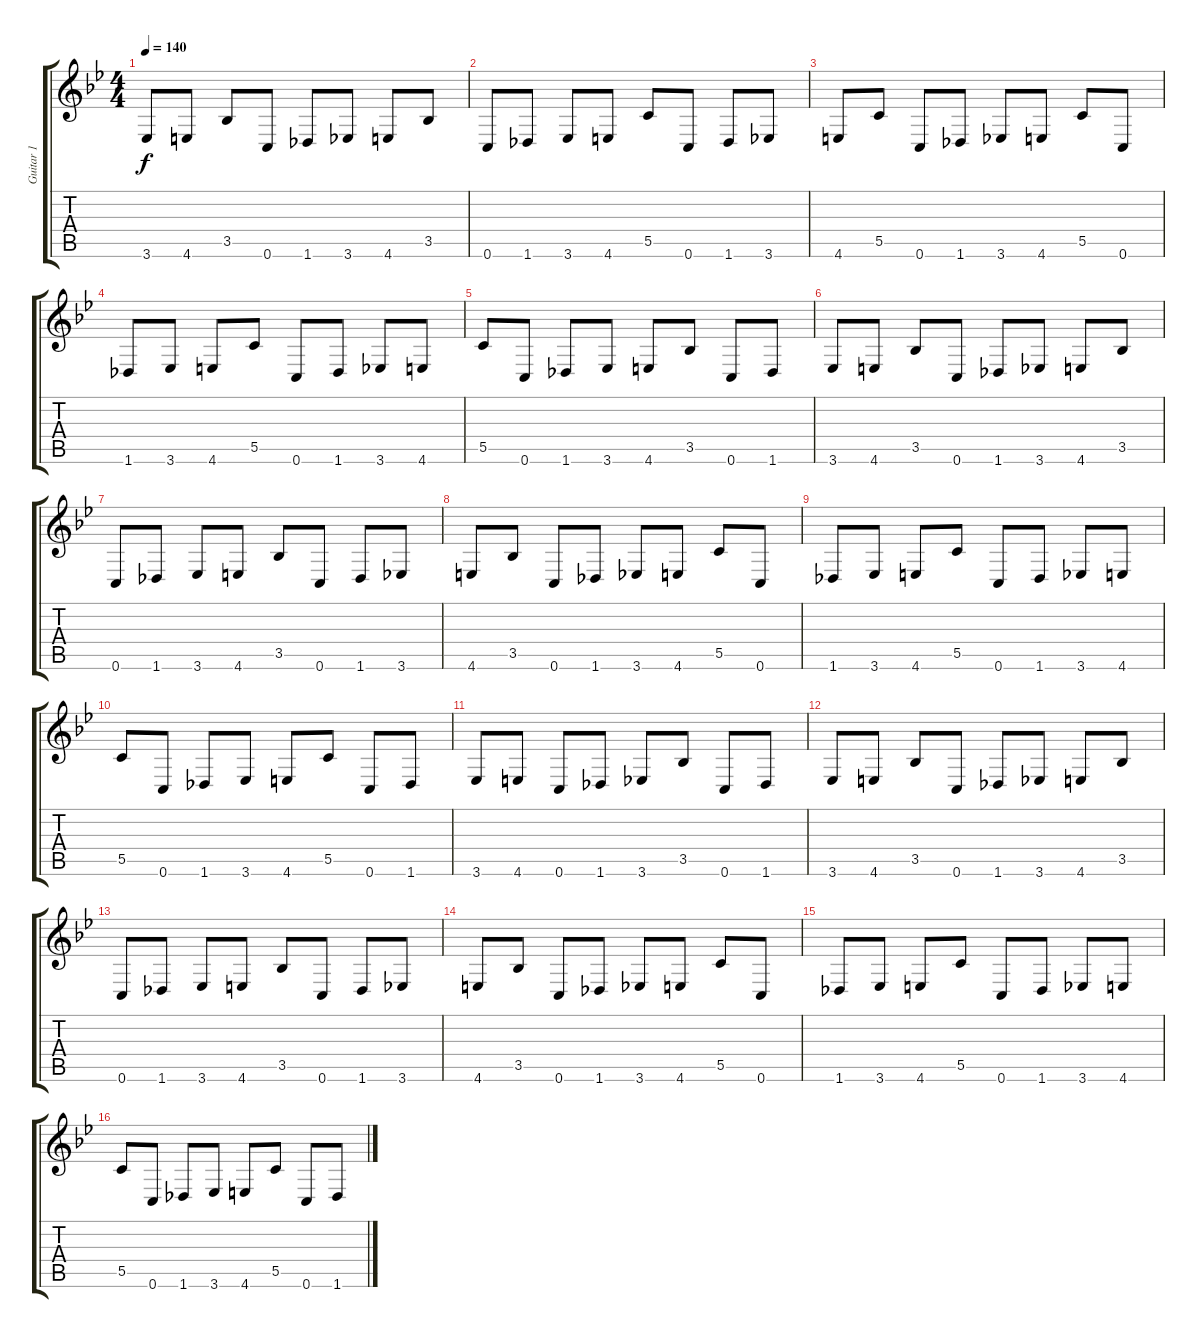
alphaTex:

\track ("Guitar 1" "Guitar 1") {instrument distortionguitar}
\staff {score tabs}
\tuning (E4 C4 G3 C3 G2 C2) {hide}
\ts (4 4)
\tempo 140
\clef g2
\ks gminor
3.6.8{dy f} 4.6.8 3.5.8 0.6.8 1.6.8 3.6.8 4.6.8 3.5.8 |
0.6.8 1.6.8 3.6.8 4.6.8 5.5.8 0.6.8 1.6.8 3.6.8 |
4.6.8 5.5.8 0.6.8 1.6.8 3.6.8 4.6.8 5.5.8 0.6.8 |
1.6.8 3.6.8 4.6.8 5.5.8 0.6.8 1.6.8 3.6.8 4.6.8 |
5.5.8 0.6.8 1.6.8 3.6.8 4.6.8 3.5.8 0.6.8 1.6.8 |
3.6.8 4.6.8 3.5.8 0.6.8 1.6.8 3.6.8 4.6.8 3.5.8 |
0.6.8 1.6.8 3.6.8 4.6.8 3.5.8 0.6.8 1.6.8 3.6.8 |
4.6.8 3.5.8 0.6.8 1.6.8 3.6.8 4.6.8 5.5.8 0.6.8 |
1.6.8 3.6.8 4.6.8 5.5.8 0.6.8 1.6.8 3.6.8 4.6.8 |
5.5.8 0.6.8 1.6.8 3.6.8 4.6.8 5.5.8 0.6.8 1.6.8 |
3.6.8 4.6.8 0.6.8 1.6.8 3.6.8 3.5.8 0.6.8 1.6.8 |
3.6.8 4.6.8 3.5.8 0.6.8 1.6.8 3.6.8 4.6.8 3.5.8 |
0.6.8 1.6.8 3.6.8 4.6.8 3.5.8 0.6.8 1.6.8 3.6.8 |
4.6.8 3.5.8 0.6.8 1.6.8 3.6.8 4.6.8 5.5.8 0.6.8 |
1.6.8 3.6.8 4.6.8 5.5.8 0.6.8 1.6.8 3.6.8 4.6.8 |
5.5.8 0.6.8 1.6.8 3.6.8 4.6.8 5.5.8 0.6.8 1.6.8
